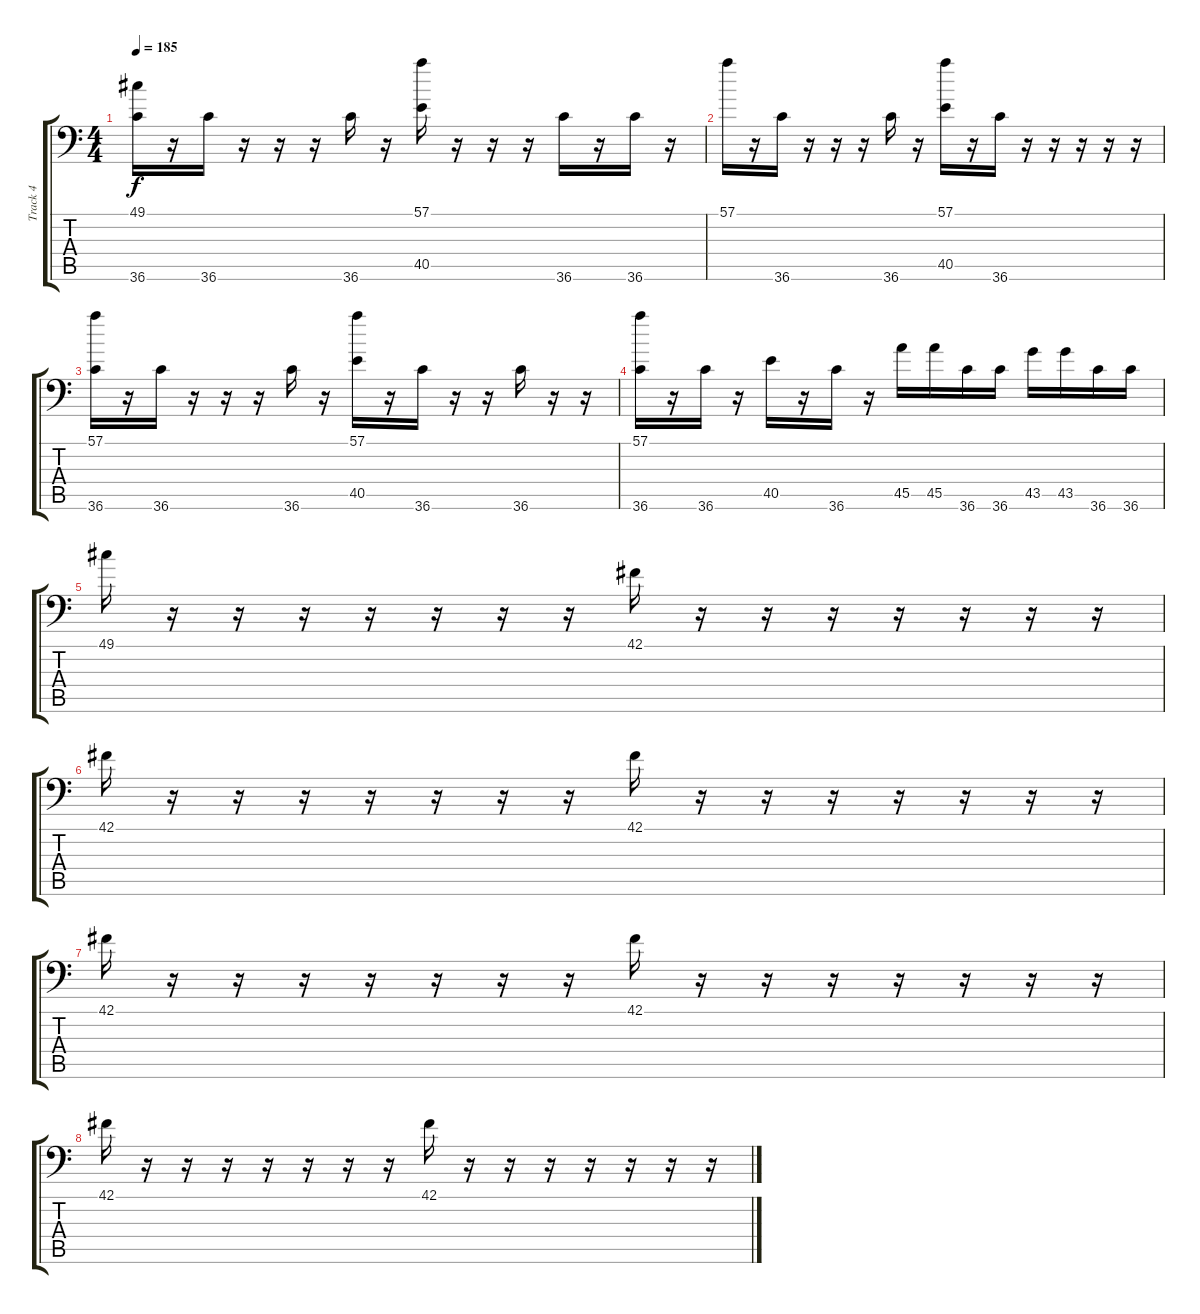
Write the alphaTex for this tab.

\track ("Track 4" "Track 4") {instrument acousticgrandpiano}
\staff {score tabs}
\tuning (C-1 C-1 C-1 C-1 C-1 C-1) {hide}
\ts (4 4)
\tempo 185
\clef f4
\ks c
(49.1 36.6).16{dy f} r.16 36.6.16 r.16 r.16 r.16 36.6.16 r.16 (57.1 40.5).16 r.16 r.16 r.16 36.6.16 r.16 36.6.16 r.16 |
57.1.16 r.16 36.6.16 r.16 r.16 r.16 36.6.16 r.16 (57.1 40.5).16 r.16 36.6.16 r.16 r.16 r.16 r.16 r.16 |
(57.1 36.6).16 r.16 36.6.16 r.16 r.16 r.16 36.6.16 r.16 (57.1 40.5).16 r.16 36.6.16 r.16 r.16 36.6.16 r.16 r.16 |
(57.1 36.6).16 r.16 36.6.16 r.16 40.5.16 r.16 36.6.16 r.16 45.5.16 45.5.16 36.6.16 36.6.16 43.5.16 43.5.16 36.6.16 36.6.16 |
\section ("" "")
49.1.16 r.16 r.16 r.16 r.16 r.16 r.16 r.16 42.1.16 r.16 r.16 r.16 r.16 r.16 r.16 r.16 |
42.1.16 r.16 r.16 r.16 r.16 r.16 r.16 r.16 42.1.16 r.16 r.16 r.16 r.16 r.16 r.16 r.16 |
42.1.16 r.16 r.16 r.16 r.16 r.16 r.16 r.16 42.1.16 r.16 r.16 r.16 r.16 r.16 r.16 r.16 |
\section ("" "")
42.1.16 r.16 r.16 r.16 r.16 r.16 r.16 r.16 42.1.16 r.16 r.16 r.16 r.16 r.16 r.16 r.16
